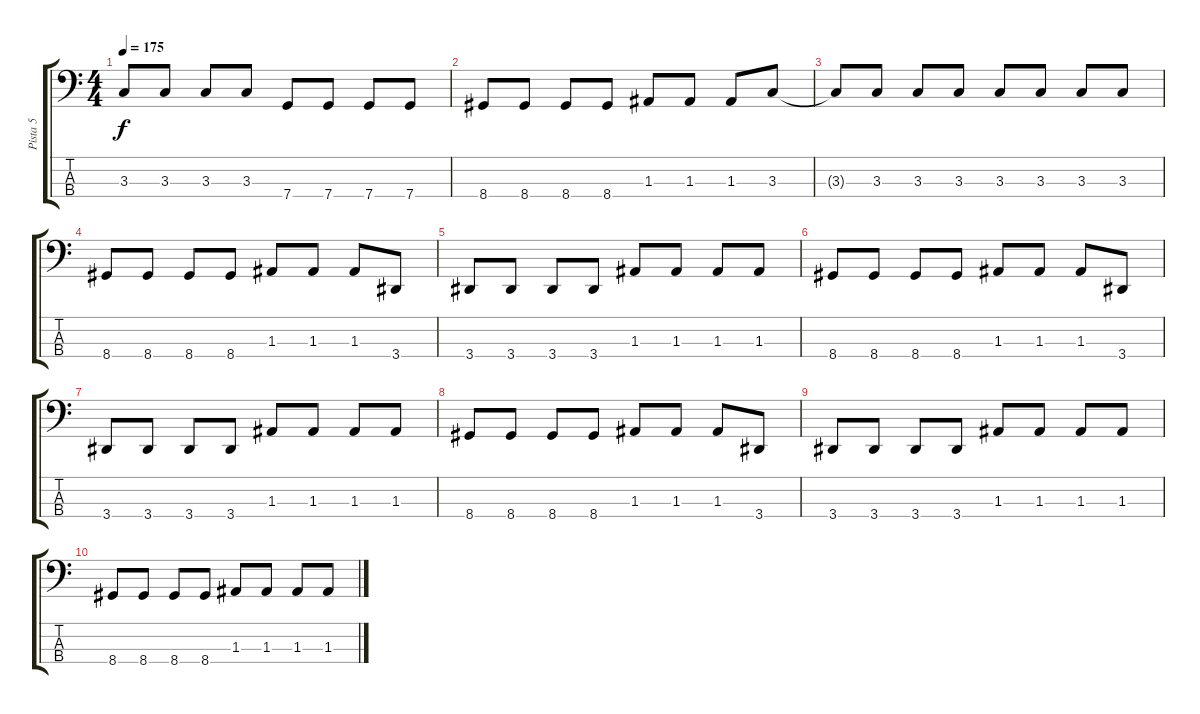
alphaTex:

\track ("Pista 5" "Pista 5") {instrument electricbassfinger}
\staff {score tabs}
\tuning (G2 D2 A1 C1) {hide}
\ts (4 4)
\tempo 175
\clef f4
\ks c
3.3.8{dy f} 3.3.8 3.3.8 3.3.8 7.4.8 7.4.8 7.4.8 7.4.8 |
8.4.8 8.4.8 8.4.8 8.4.8 1.3.8 1.3.8 1.3.8 3.3.8 |
3.3{t}.8 3.3.8 3.3.8 3.3.8 3.3.8 3.3.8 3.3.8 3.3.8 |
8.4.8 8.4.8 8.4.8 8.4.8 1.3.8 1.3.8 1.3.8 3.4.8 |
3.4.8 3.4.8 3.4.8 3.4.8 1.3.8 1.3.8 1.3.8 1.3.8 |
8.4.8 8.4.8 8.4.8 8.4.8 1.3.8 1.3.8 1.3.8 3.4.8 |
3.4.8 3.4.8 3.4.8 3.4.8 1.3.8 1.3.8 1.3.8 1.3.8 |
8.4.8 8.4.8 8.4.8 8.4.8 1.3.8 1.3.8 1.3.8 3.4.8 |
3.4.8 3.4.8 3.4.8 3.4.8 1.3.8 1.3.8 1.3.8 1.3.8 |
8.4.8 8.4.8 8.4.8 8.4.8 1.3.8 1.3.8 1.3.8 1.3.8
